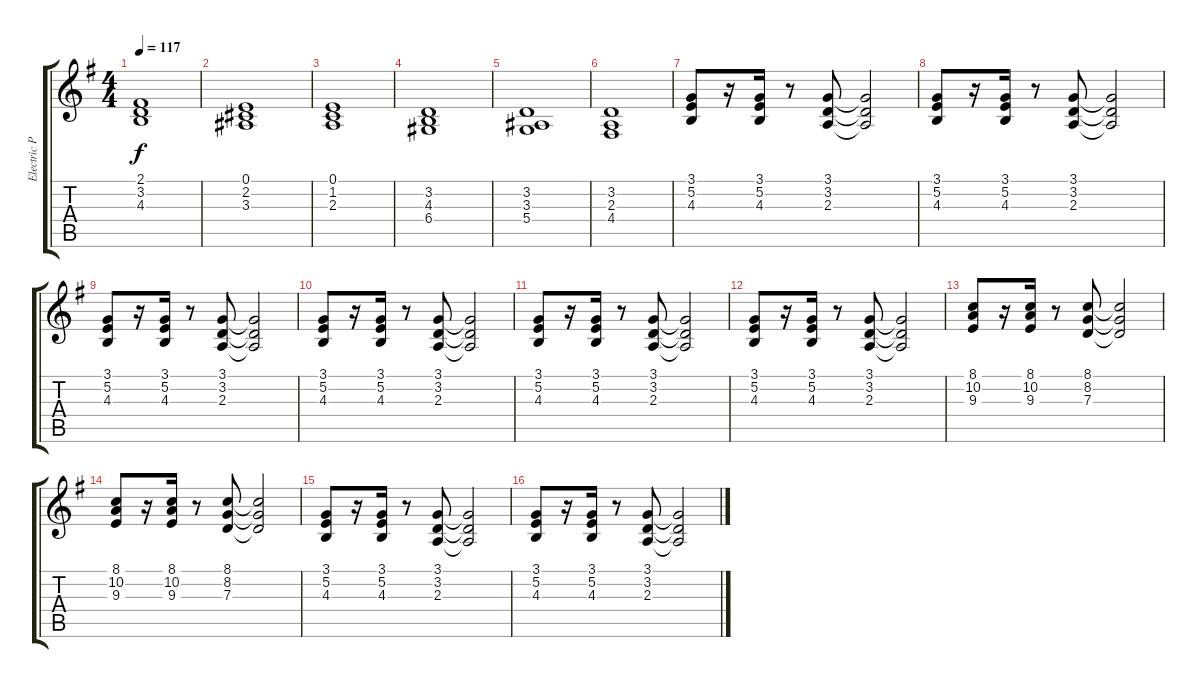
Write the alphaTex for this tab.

\track ("Electric Piano" "Electric P") {instrument electricgrandpiano}
\staff {score tabs}
\tuning (E4 B3 G3 D3 A2 E2) {hide}
\ts (4 4)
\tempo 117
\clef g2
\ks g
(2.1 3.2 4.3).1{dy f instrument electricgrandpiano} |
(0.1 2.2 3.3).1 |
(0.1 1.2 2.3).1 |
(3.2 4.3 6.4).1 |
(3.2 3.3 5.4).1 |
(3.2 2.3 4.4).1 |
(3.1 5.2 4.3).8 r.16 (3.1 5.2 4.3).16 r.8 (3.1 3.2 2.3).8 (3.1{t} 3.2{t} 2.3{t}).2 |
(3.1 5.2 4.3).8 r.16 (3.1 5.2 4.3).16 r.8 (3.1 3.2 2.3).8 (3.1{t} 3.2{t} 2.3{t}).2 |
(3.1 5.2 4.3).8 r.16 (3.1 5.2 4.3).16 r.8 (3.1 3.2 2.3).8 (3.1{t} 3.2{t} 2.3{t}).2 |
(3.1 5.2 4.3).8 r.16 (3.1 5.2 4.3).16 r.8 (3.1 3.2 2.3).8 (3.1{t} 3.2{t} 2.3{t}).2 |
(3.1 5.2 4.3).8 r.16 (3.1 5.2 4.3).16 r.8 (3.1 3.2 2.3).8 (3.1{t} 3.2{t} 2.3{t}).2 |
(3.1 5.2 4.3).8 r.16 (3.1 5.2 4.3).16 r.8 (3.1 3.2 2.3).8 (3.1{t} 3.2{t} 2.3{t}).2 |
(8.1 10.2 9.3).8 r.16 (8.1 10.2 9.3).16 r.8 (8.1 8.2 7.3).8 (8.1{t} 8.2{t} 7.3{t}).2 |
(8.1 10.2 9.3).8 r.16 (8.1 10.2 9.3).16 r.8 (8.1 8.2 7.3).8 (8.1{t} 8.2{t} 7.3{t}).2 |
(3.1 5.2 4.3).8 r.16 (3.1 5.2 4.3).16 r.8 (3.1 3.2 2.3).8 (3.1{t} 3.2{t} 2.3{t}).2 |
(3.1 5.2 4.3).8 r.16 (3.1 5.2 4.3).16 r.8 (3.1 3.2 2.3).8 (3.1{t} 3.2{t} 2.3{t}).2
